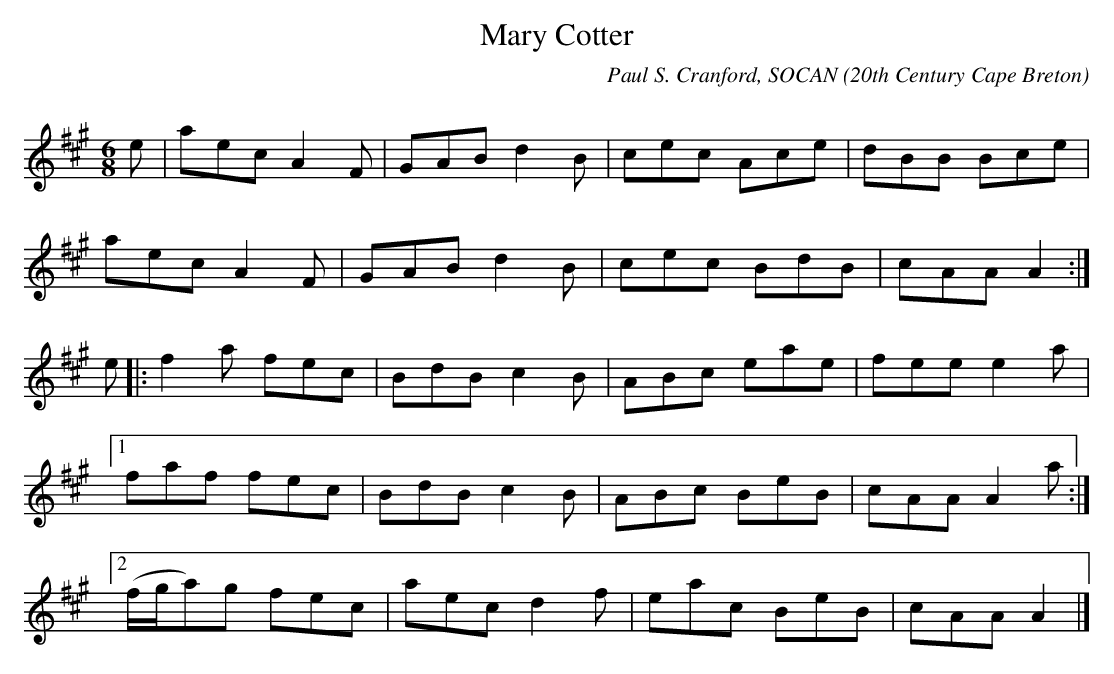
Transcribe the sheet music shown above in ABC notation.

X:1
T:Mary Cotter
C:Paul S. Cranford, SOCAN
O:20th Century Cape Breton
Q:288
L:1/8
M:6/8
K:A
e|aec A2 F|GAB d2 B|cec Ace|dBB Bce|!
aec A2 F|GAB d2 B|cec BdB|cAA A2:|!
e|:f2 a fec|BdB c2 B|ABc eae|fee e2a|!
[1 faf fec|BdB c2 B|ABc BeB|cAA A2 a:|!
[2 (f/g/a)g fec|aec d2 f|eac BeB|cAA A2|]!
